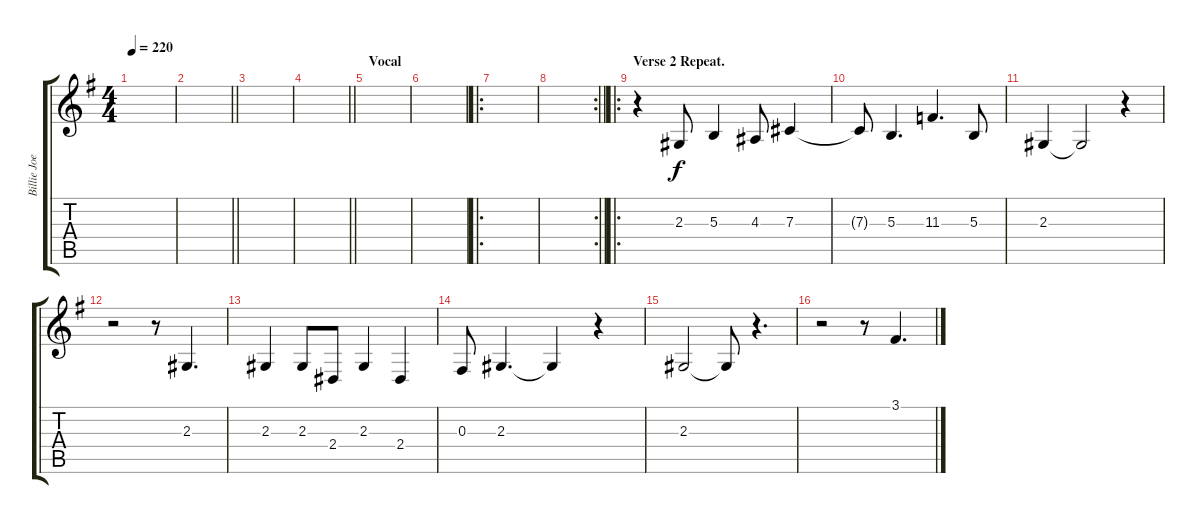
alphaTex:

\track ("Billie Joe Vocals" "Billie Joe") {instrument trumpet}
\staff {score tabs}
\tuning (Eb4 Bb3 Gb3 Db3 Ab2 Eb2) {hide}
\ts (4 4)
\tempo 220
\clef g2
\ks g
|
\barLineRight lightlight
|
|
\barLineRight lightlight
|
\section ("" "Vocal")
|
|
\ro
|
\rc 2
\barLineRight lightlight
|
\ro
\section ("" "Verse 2 Repeat.")
r.4 2.3.8 5.3.4 4.3.8 7.3.4 |
7.3{t}.8 5.3.4{d} 11.3.4{d} 5.3.8 |
2.3.4 2.3{t}.2 r.4 |
r.2 r.8 2.3.4{d} |
2.3.4 2.3.8 2.4.8 2.3.4 2.4.4 |
0.3.8 2.3.4{d} 2.3{t}.4 r.4 |
2.3.2 2.3{t}.8 r.4{d} |
r.2 r.8 3.1.4{d}
